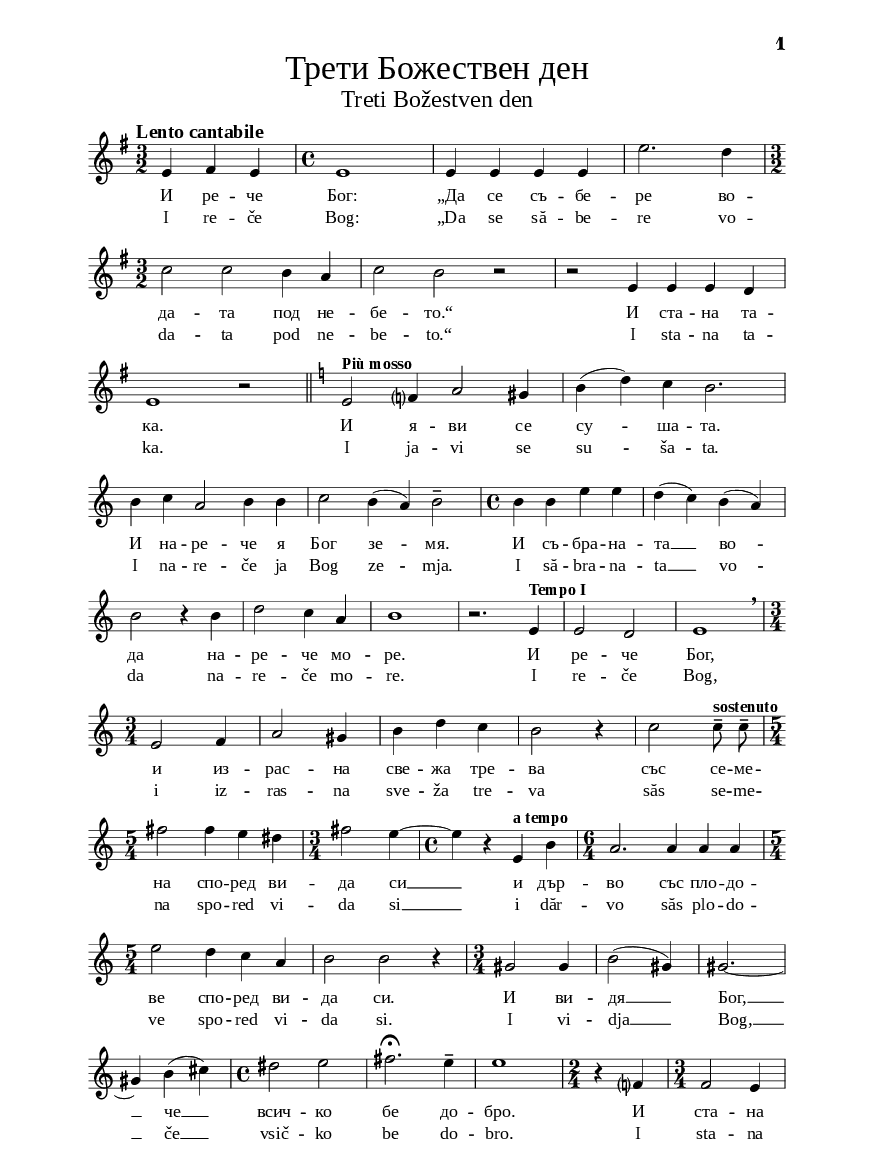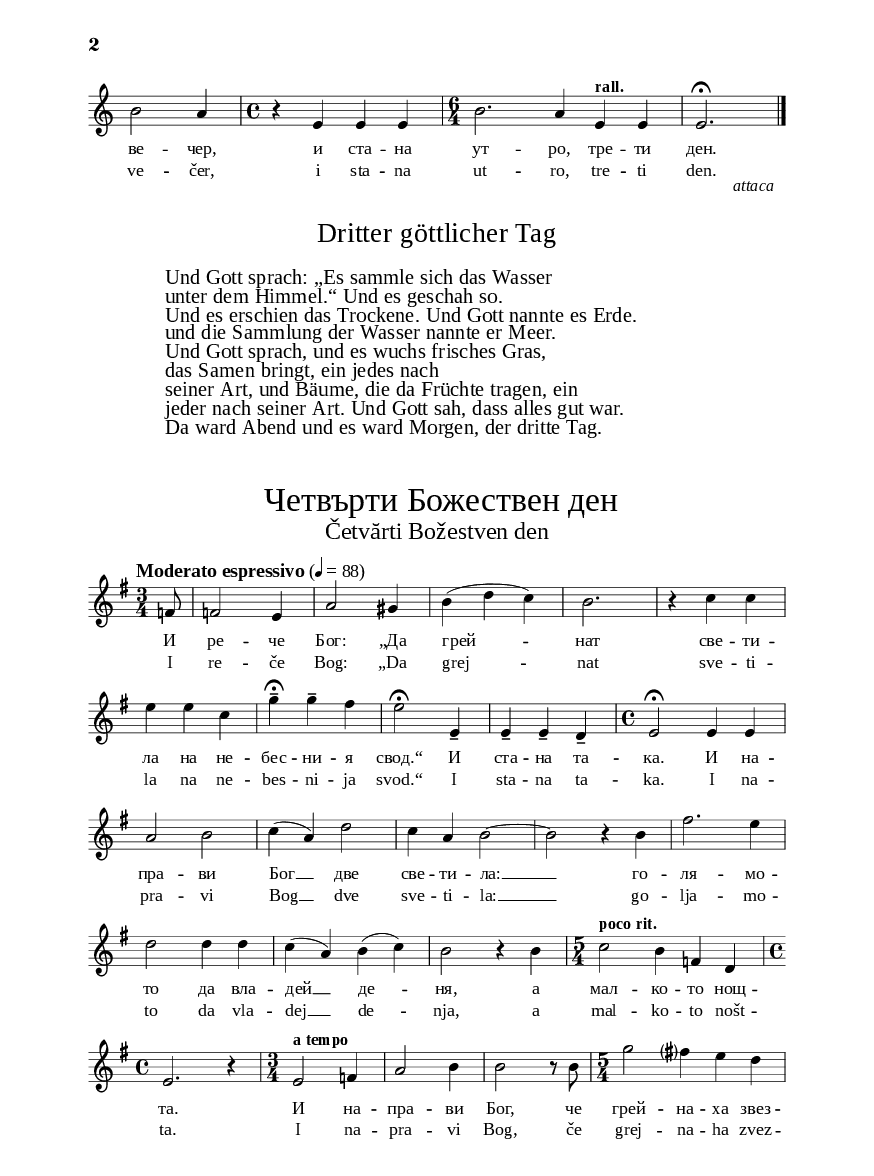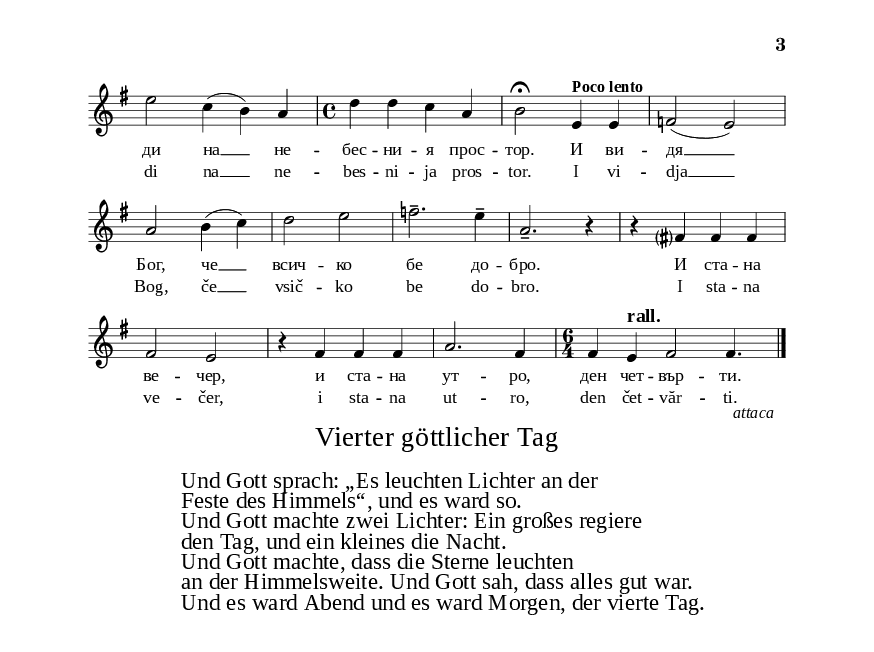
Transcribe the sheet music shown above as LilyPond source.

\version "2.24.2"

% include paper part and global functions
\include "include/globals.ily"

\bookpart {
  \label #'ref193
  \tocItem \markup "     Трети Божествен ден – Treti Božestven den"
  \include "include/bookpart-paper.ily"
  \score {
    \include "include/score-layout.ily"

    \new Voice \absolute {
      \clef treble
      \key e \minor
      \time 3/2
      \tempo "Lento cantabile"
      \autoBeamOff
      \partial 2.
      e'4  fis'4
      e'4 | % 2
      \time 4/4  | % 2
      e'1 | % 3
      e'4  e'4  e'4  e'4 | % 4
      e''2. d''4 \break  | % 5
      \time 3/2   | % 5
      c''2 c''2 b'4  a'4 | % 6
      c''2 b'2 r2 | % 7
      r2  e'4  e'4  e'4  d'4 \break | % 8
      e'1 r2 \bar "||"
      \key a \minor | % 9
      e'2 ^\markup{ \bold {Più mosso} }  f'?4  a'2
      gis'4 | 
      b'4 ( d''4 ) c''4 b'2. \break | % 11
      b'4 c''4  a'2 b'4 b'4
      | % 12
      c''2 b'4 (  a'4 ) b'2 -- | % 13
      \time 4/4  | % 13
      b'4 b'4 e''4 e''4 | % 14
      d''4 ( c''4 ) b'4 (  a'4 )
      \break | % 15
      b'2 r4 b'4 | % 16
      d''2 c''4  a'4 | % 17
      b'1 | % 18
      r2.  e'4 ^\markup{ \bold {Tempo I} } | % 19
      e'2  d'2 |
      e'1 \breathe  \break | % 21
      \time 3/4  | % 21
      e'2  f'4  | % 22
      a'2  gis'4 | % 23
      b'4 d''4 c''4 | % 24
      b'2 r4 | % 25
      c''2 c''8 --  ^\markup{ \bold {sostenuto} }
      c''8 -- \break | % 26
      \time 5/4  | % 26
      fis''2 fis''4 e''4 dis''4 | % 27
      \time 3/4  | % 27
      fis''2 e''4 ~ | % 28
      \time 4/4  | % 28
      e''4 r4  e'4 ^\markup{ \bold {a tempo} }
      b'4 | % 29
      \time 6/4  | % 29
      a'2.  a'4  a'4  a'4 \break |
      \time 5/4  |
      e''2 d''4 c''4  a'4  | % 31
      b'2 b'2 r4 | % 32
      \time 3/4  | % 32
      gis'2  gis'4 | % 33
      b'2 (  gis'4 ) | % 34
      gis'2. ~ \break | % 35
      gis'4 b'4 ( cis''4 ) | % 36
      \time 4/4  | % 36
      dis''2 e''2  | % 37
      fis''2. ^\fermata e''4 -- | % 38
      e''1 | % 39
      \time 2/4  | % 39
      r4  f'?4 |
      \time 3/4  |
      f'2  e'4 \break | % 41
      b'2  a'4 | % 42
      \time 4/4  | % 42
      r4  e'4  e'4  e'4 | % 43
      \time 6/4  | % 43
      b'2.  a'4   % 44
      e'4 ^\markup{ \bold {rall.} }  e'4 | e'2. \fermata
      \bar "|."
    }

    \addlyrics {
      И
      ре -- че Бог: „Да се съ -- бе --
      ре во -- да -- та под не -- бе --
      то.“ И ста -- на та -- ка. И я --
      ви се су -- ша -- та. И на --
      ре -- че я Бог зе -- мя. И съ
      -- бра -- на -- та __  во -- да на
      -- ре -- че мо -- ре. И ре -- че
      Бог, и из -- рас -- на све -- жа
      тре -- ва със се -- ме -- на спо --
      ред ви -- да си __  и дър -- во
      със пло -- до -- ве спо -- ред ви --
      да си. И ви -- дя __  Бог, __ че __
      всич -- ко бе до -- бро. И ста
      -- на ве -- чер, и ста -- на ут --
      ро, тре -- ти ден.}
       \addlyrics {
      I
      re -- če Bog: „Da se să -- be --
      re vo -- da -- ta pod ne -- be --
      to.“ I sta -- na ta -- ka. I ja --
      vi se su -- ša -- ta. I na --
      re -- če ja Bog ze -- mja. I să
      -- bra -- na -- ta __  vo -- da na
      -- re -- če mo -- re. I re -- če
      Bog, i iz -- ras -- na sve -- ža
      tre -- va săs se -- me -- na spo --
      red vi -- da si __ i dăr -- vo
      săs plo -- do -- ve spo -- red vi --
      da si. I vi -- dja __  Bog, __ če __
      vsič -- ko be do -- bro. I sta
      -- na ve -- čer, i sta -- na ut --
      ro, tre -- ti den.}

        \header {
          title = \titleFunc "Трети Божествен ден" "Treti Božestven den"
        }

        \midi{}

      } % score

      \markup \raise #2.8 \override #'(baseline-skip . 2) {
        \column {
          \fill-line \italic { "" "" \concat {"attaca" "   " }}
        }
      }

      \markup \empty-one

      % include foreign translation(s) of the song
      \version "2.24.3"

\markup \fill-line { \fontsize #deTitleFontSize "Dritter göttlicher Tag" }
\markup \null
\markup \null
\markup \abs-fontsize #10 {
  \hspace #9
  \override #`(baseline-skip . ,deCoupletBaselineSkip)

  \column {
    \line { " " }


    \line { " "Und Gott sprach: „Es sammle sich das Wasser}
    \line { " "unter dem Himmel.“ Und es geschah so.}
    \line { " "Und es erschien das Trockene. Und Gott nannte es Erde.} 
    \line { " " und die Sammlung der Wasser nannte er Meer.}
    \line { " "Und Gott sprach, und es wuchs frisches Gras,}
    \line { " "das Samen bringt, ein jedes nach}
    \line { " "seiner Art, und Bäume, die da Früchte tragen, ein}
    \line { " "jeder nach seiner Art. Und Gott sah, dass alles gut war.}
    \line { " " Da ward Abend und es ward Morgen, der dritte Tag.}


  }
}



       \markup \empty-three

 \label #'ref194
  \tocItem \markup "     Четвърти Божествен ден – Četvărti Božestven den"
       \include "include/bookpart-paper.ily"
  \score {
    \include "include/score-layout.ily"

    \new Voice \absolute {
      \clef treble
      \key e \minor
      \time 3/4
      \tempoFunc "Moderato espressivo" 4 "88"
      \autoBeamOff
      \partial 8
      f'8  | % 2
      f'2  e'4 | % 3
      a'2  gis'4 | % 4
      b'4 ( d''4 c''4 ) | % 5
      b'2. | % 6
      r4 c''4 c''4 \break  | % 7
      e''4 e''4 c''4 | % 8
      g''4 ^\fermata -- g''4 -- fis''4
      | % 9
      e''2 ^\fermata  e'4 -- |
      e'4 --  e'4 --  d'4 -- | % 11
      \time 4/4  | % 11
      e'2 ^\fermata  e'4  e'4 \break | % 12
      a'2 b'2 | % 13
      c''4 (  a'4 ) d''2 | % 14
      c''4  a'4 b'2 ~ | % 15
      b'2 r4 b'4 | % 16
      fis''2. e''4 \break  | % 17
      d''2 d''4 d''4 | % 18
      c''4 (  a'4 ) b'4 ( c''4 ) | % 19
      b'2 r4 b'4 |
      \time 5/4  |
      c''2 ^\markup{ \bold {poco rit.} } b'4
      f'4  d'4 \break | % 21
      \time 4/4  | % 21
      e'2. r4 | % 22
      \time 3/4  | % 22
      e'2 ^\markup{ \bold {a tempo} }  f'4 | % 23
      a'2 b'4 | % 24
      b'2 r8 b'8 | % 25
      \time 5/4  | % 25
      g''2 fis''?4 e''4 d''4 \break  | % 26
      e''2 c''4 ( b'4 )  a'4 | % 27
      \time 4/4  | % 27
      d''4 d''4 c''4  a'4 | % 28
      b'2 ^\fermata  e'4 ^\markup{ \bold {Poco lento} }
      e'4 | % 29
      f'2 (  e'2 ) \break |
      a'2 b'4 ( c''4 ) | % 31
      d''2 e''2 | % 32
      f''2. -- e''4 --  | % 33
      a'2. -- r4 | % 34
      r4  fis'?4  fis'4  fis'4 \break | % 35
      fis'2  e'2 | % 36
      r4  fis'4  fis'4  fis'4 | % 37
      a'2.  fis'4 | % 38
      \time 6/4  | % 38
      fis'4  \tempo "rall." e'4  fis'2
      fis'4. \bar "|."
    }

    \addlyrics {
      И
      ре -- че Бог: „Да грей --
      нат све -- ти -- ла на не -- бес --
      ни -- я свод.“ И ста -- на та --
      ка. И на -- пра -- ви Бог __  две
      све -- ти -- ла: __  го -- ля -- мо --
      то да вла -- дей __  де -- ня,
      а мал -- ко -- то нощ -- та. И на --
      пра -- ви Бог, че грей -- на -- ха
      звез -- ди на __  не -- бес -- ни --
      я прос -- тор. И ви -- дя __  Бог,
      че __  всич -- ко бе до -- бро. И
      ста -- на ве -- чер, и ста -- на
      ут -- ро, ден чет -- вър -- ти.}
      \addlyrics {
      I
      re -- če Bog: „Da grej --
      nat sve -- ti -- la na ne -- bes --
      ni -- ja svod.“ I sta -- na ta --
      ka. I na -- pra -- vi Bog __  dve
      sve -- ti -- la: __  go -- lja -- mo --
      to da vla -- dej __  de -- nja,
      a mal -- ko -- to nošt -- ta. I na --
      pra -- vi Bog, če grej -- na -- ha
      zvez -- di na __  ne -- bes -- ni --
      ja pros -- tor. I vi -- dja __  Bog,
      če __  vsič -- ko be do -- bro. I
      sta -- na ve -- čer, i sta -- na
      ut -- ro, den čet -- văr -- ti.}

        \header {
          title = \titleFunc " Четвърти Божествен ден" "Četvărti Božestven den"
        }

        \midi{}

      } % score

      \markup \raise #2.8 \override #'(baseline-skip . 2) {
        \column {
          \fill-line \italic { "" "" \concat {"attaca" "   " }}
        }
      }
      
  

      % include foreign translation(s) of the song
      \version "2.24.4"

\markup \fill-line { \fontsize #deTitleFontSize "Vierter göttlicher Tag" }
\markup \null
\markup \null
\markup \abs-fontsize #11 {
  \fill-line {
  \override #`(baseline-skip . ,deCoupletBaselineSkip)

  \column {
    \line { " " }


 \line { " " Und Gott sprach: „Es leuchten Lichter an der}
 \line { " " Feste des Himmels“, und es ward so.}

 \line { " "  Und Gott machte zwei Lichter: Ein großes regiere}
 \line { " "  den Tag, und ein kleines die Nacht.}

 \line { " " Und Gott machte, dass die Sterne leuchten}
 \line { " " an der Himmelsweite. Und Gott sah, dass alles gut war.}
 
  \line { " " Und es ward Abend und es ward Morgen, der vierte Tag.}
  }
  }
}



      

    } % bookpart

    % Più mosso
    %
